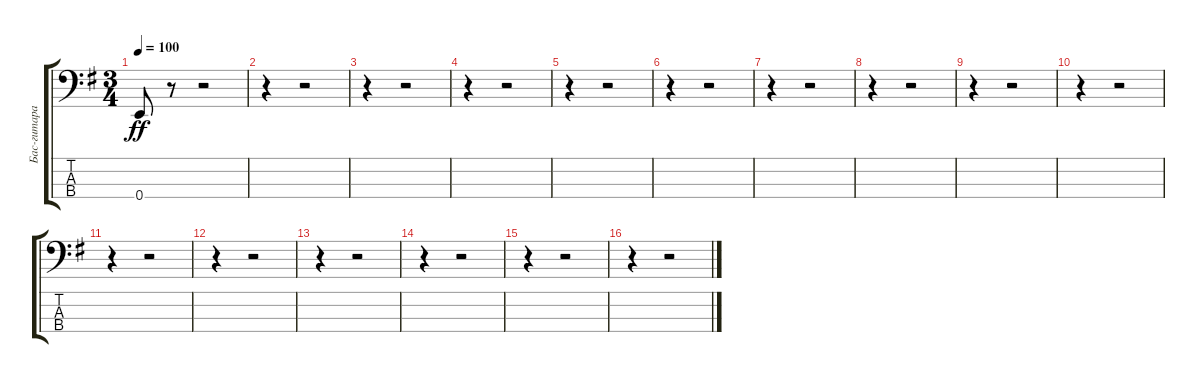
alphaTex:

\track ("Бас-гитара" "Бас-гитара") {instrument electricbassfinger}
\staff {score tabs}
\tuning (G2 D2 A1 E1) {hide}
\ts (3 4)
\tempo 100
\clef f4
\ks eminor
0.4.8{dy ff} r.8 r.2 |
r.4 r.2 |
r.4 r.2 |
r.4 r.2 |
r.4 r.2 |
r.4 r.2 |
r.4 r.2 |
r.4 r.2 |
r.4 r.2 |
r.4 r.2 |
r.4 r.2 |
r.4 r.2 |
r.4 r.2 |
r.4 r.2 |
r.4 r.2 |
r.4 r.2
